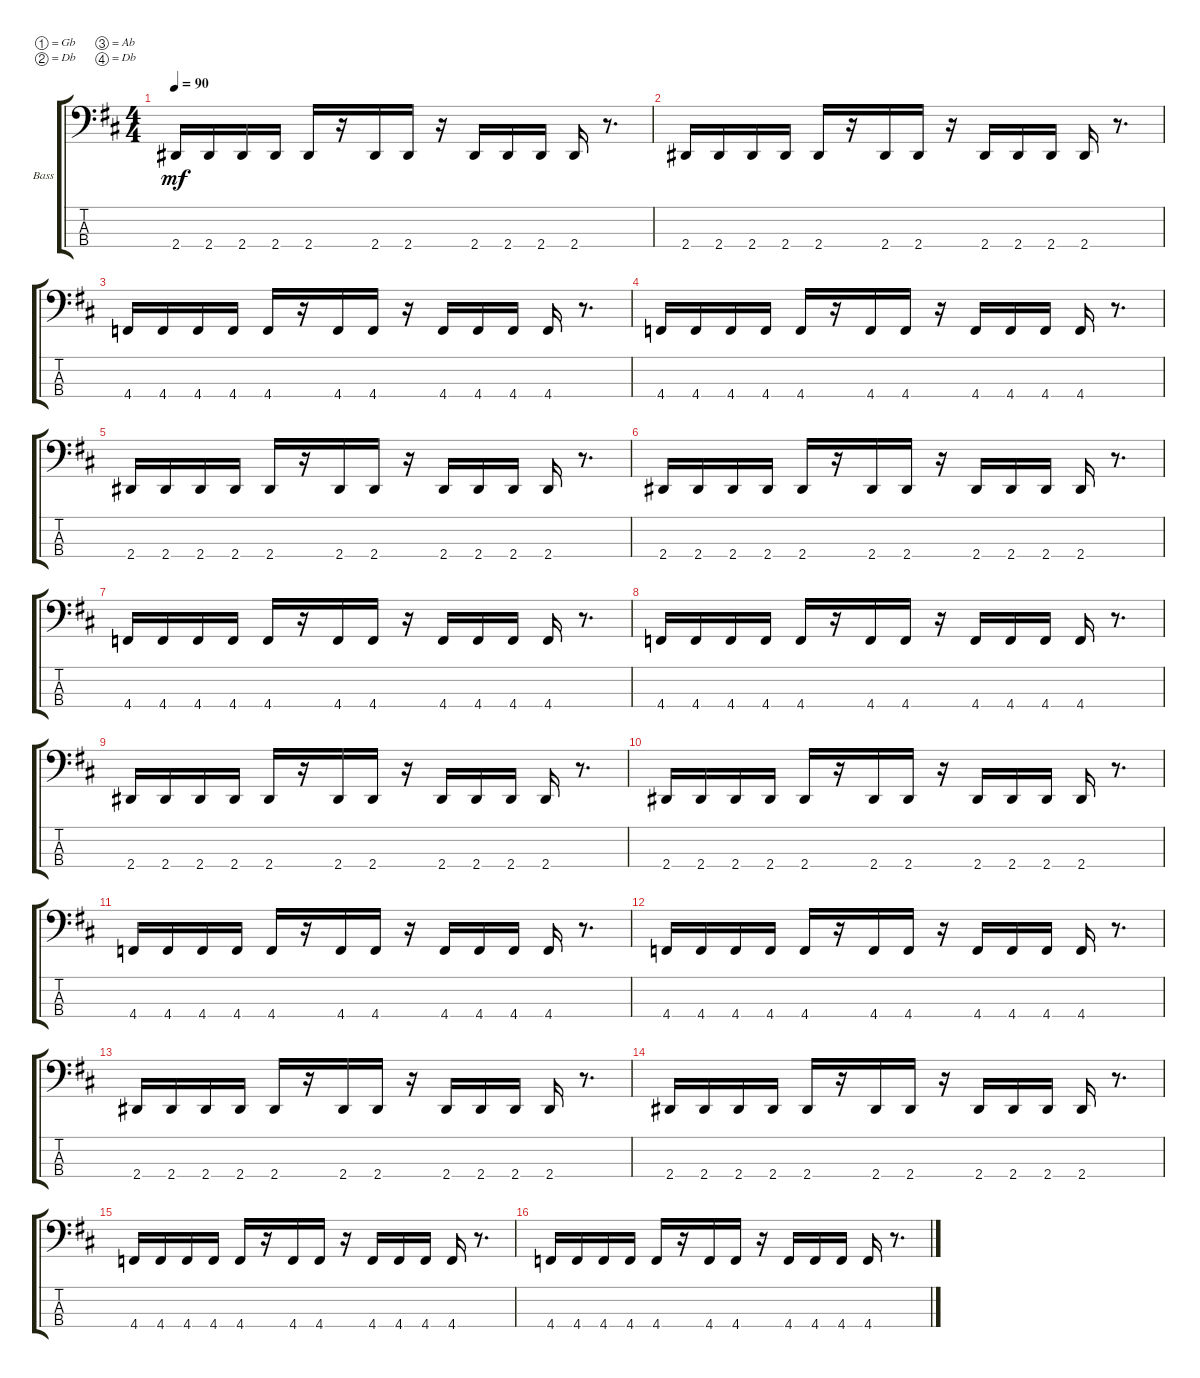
\defaultSystemsLayout 4
\bracketExtendMode groupsimilarinstruments
\firstSystemTrackNameOrientation horizontal
\otherSystemsTrackNameOrientation horizontal
\track ("Baixo" "Bass") {multiBarRest instrument electricbassfinger}
\staff {score tabs}
\tuning (Gb2 Db2 Ab1 Db1)
\ts (4 4)
\tempo 90
\clef f4
\ks d
2.4.16{dy mf} 2.4.16 2.4.16 2.4.16 2.4.16 r.16 2.4.16 2.4.16 r.16 2.4.16 2.4.16 2.4.16 2.4.16 r.8{d} |
2.4.16 2.4.16 2.4.16 2.4.16 2.4.16 r.16 2.4.16 2.4.16 r.16 2.4.16 2.4.16 2.4.16 2.4.16 r.8{d} |
4.4.16 4.4.16 4.4.16 4.4.16 4.4.16 r.16 4.4.16 4.4.16 r.16 4.4.16 4.4.16 4.4.16 4.4.16 r.8{d} |
4.4.16 4.4.16 4.4.16 4.4.16 4.4.16 r.16 4.4.16 4.4.16 r.16 4.4.16 4.4.16 4.4.16 4.4.16 r.8{d} |
2.4.16 2.4.16 2.4.16 2.4.16 2.4.16 r.16 2.4.16 2.4.16 r.16 2.4.16 2.4.16 2.4.16 2.4.16 r.8{d} |
2.4.16 2.4.16 2.4.16 2.4.16 2.4.16 r.16 2.4.16 2.4.16 r.16 2.4.16 2.4.16 2.4.16 2.4.16 r.8{d} |
4.4.16 4.4.16 4.4.16 4.4.16 4.4.16 r.16 4.4.16 4.4.16 r.16 4.4.16 4.4.16 4.4.16 4.4.16 r.8{d} |
4.4.16 4.4.16 4.4.16 4.4.16 4.4.16 r.16 4.4.16 4.4.16 r.16 4.4.16 4.4.16 4.4.16 4.4.16 r.8{d} |
2.4.16 2.4.16 2.4.16 2.4.16 2.4.16 r.16 2.4.16 2.4.16 r.16 2.4.16 2.4.16 2.4.16 2.4.16 r.8{d} |
2.4.16 2.4.16 2.4.16 2.4.16 2.4.16 r.16 2.4.16 2.4.16 r.16 2.4.16 2.4.16 2.4.16 2.4.16 r.8{d} |
4.4.16 4.4.16 4.4.16 4.4.16 4.4.16 r.16 4.4.16 4.4.16 r.16 4.4.16 4.4.16 4.4.16 4.4.16 r.8{d} |
4.4.16 4.4.16 4.4.16 4.4.16 4.4.16 r.16 4.4.16 4.4.16 r.16 4.4.16 4.4.16 4.4.16 4.4.16 r.8{d} |
2.4.16 2.4.16 2.4.16 2.4.16 2.4.16 r.16 2.4.16 2.4.16 r.16 2.4.16 2.4.16 2.4.16 2.4.16 r.8{d} |
2.4.16 2.4.16 2.4.16 2.4.16 2.4.16 r.16 2.4.16 2.4.16 r.16 2.4.16 2.4.16 2.4.16 2.4.16 r.8{d} |
4.4.16 4.4.16 4.4.16 4.4.16 4.4.16 r.16 4.4.16 4.4.16 r.16 4.4.16 4.4.16 4.4.16 4.4.16 r.8{d} |
4.4.16 4.4.16 4.4.16 4.4.16 4.4.16 r.16 4.4.16 4.4.16 r.16 4.4.16 4.4.16 4.4.16 4.4.16 r.8{d}
